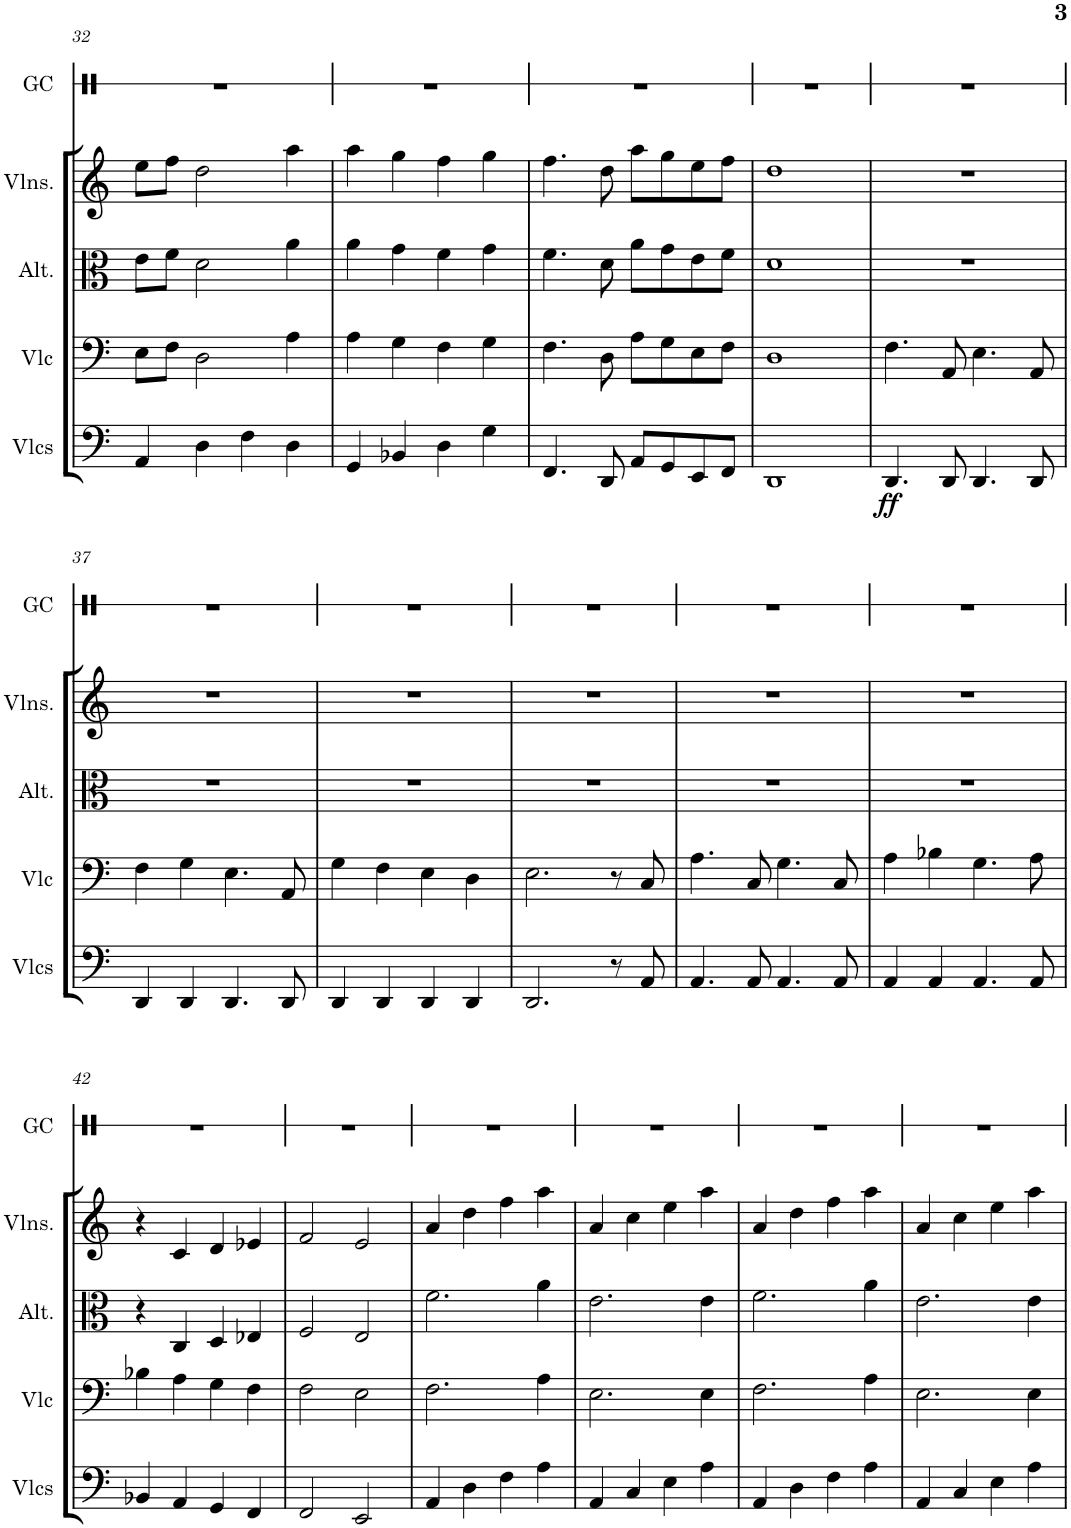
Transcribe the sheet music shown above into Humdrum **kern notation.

**kern	**dynam	**kern	**kern	**kern	**kern
*part5	*part5	*part4	*part3	*part2	*part1
*staff5	*staff5	*staff4	*staff3	*staff2	*staff1
*I"Violoncelles	*	*I"Violoncelle	*I"Alto	*I"Violons	*I"Grosse caisse
*I'Vlcs	*	*I'Vlc	*I'Alt.	*I'Vlns.	*I'GC
!!LO:PB:g=z
*clefF4	*	*clefF4	*clefC3	*clefG2	*clefX
*k[]	*	*k[]	*k[]	*k[]	*k[]
*M4/4	*	*M4/4	*M4/4	*M4/4	*M4/4
=32	=32	=32	=32	=32	=32
4AA/	.	8E\L	8e\L	8ee\L	1r
.	.	8F\J	8f\J	8ff\J	.
4D\	.	2D\	2d\	2dd\	.
4F\	.	.	.	.	.
4D\	.	4A\	4a\	4aa\	.
=33	=33	=33	=33	=33	=33
4GG/	.	4A\	4a\	4aa\	1r
4BB-X/	.	4G\	4g\	4gg\	.
4D\	.	4F\	4f\	4ff\	.
4G\	.	4G\	4g\	4gg\	.
=34	=34	=34	=34	=34	=34
4.FF/	.	4.F\	4.f\	4.ff\	1r
8DD/	.	8D\	8d\	8dd\	.
8AA/L	.	8A\L	8a\L	8aa\L	.
8GG/	.	8G\	8g\	8gg\	.
8EE/	.	8E\	8e\	8ee\	.
8FF/J	.	8F\J	8f\J	8ff\J	.
=35	=35	=35	=35	=35	=35
1DD	.	1D	1d	1dd	1r
=36	=36	=36	=36	=36	=36
!	!LO:DY:b	!	!	!	!
4.DD/	ff	4.F\	1r	1r	1r
8DD/	.	8AA/	.	.	.
4.DD/	.	4.E\	.	.	.
8DD/	.	8AA/	.	.	.
!!LO:LB:g=z
=37	=37	=37	=37	=37	=37
4DD/	.	4F\	1r	1r	1r
4DD/	.	4G\	.	.	.
4.DD/	.	4.E\	.	.	.
8DD/	.	8AA/	.	.	.
=38	=38	=38	=38	=38	=38
4DD/	.	4G\	1r	1r	1r
4DD/	.	4F\	.	.	.
4DD/	.	4E\	.	.	.
4DD/	.	4D\	.	.	.
=39	=39	=39	=39	=39	=39
2.DD/	.	2.E\	1r	1r	1r
8r	.	8r	.	.	.
8AA/	.	8C/	.	.	.
=40	=40	=40	=40	=40	=40
4.AA/	.	4.A\	1r	1r	1r
8AA/	.	8C/	.	.	.
4.AA/	.	4.G\	.	.	.
8AA/	.	8C/	.	.	.
=41	=41	=41	=41	=41	=41
4AA/	.	4A\	1r	1r	1r
4AA/	.	4B-X\	.	.	.
4.AA/	.	4.G\	.	.	.
8AA/	.	8A\	.	.	.
!!LO:LB:g=z
=42	=42	=42	=42	=42	=42
4BB-X/	.	4B-X\	4r	4r	1r
4AA/	.	4A\	4C/	4c/	.
4GG/	.	4G\	4D/	4d/	.
4FF/	.	4F\	4E-X/	4e-X/	.
=43	=43	=43	=43	=43	=43
2FF/	.	2F\	2F/	2f/	1r
2EE/	.	2E\	2E/	2e/	.
=44	=44	=44	=44	=44	=44
4AA/	.	2.F\	2.f\	4a/	1r
4D\	.	.	.	4dd\	.
4F\	.	.	.	4ff\	.
4A\	.	4A\	4a\	4aa\	.
=45	=45	=45	=45	=45	=45
4AA/	.	2.E\	2.e\	4a/	1r
4C/	.	.	.	4cc\	.
4E\	.	.	.	4ee\	.
4A\	.	4E\	4e\	4aa\	.
=46	=46	=46	=46	=46	=46
4AA/	.	2.F\	2.f\	4a/	1r
4D\	.	.	.	4dd\	.
4F\	.	.	.	4ff\	.
4A\	.	4A\	4a\	4aa\	.
=47	=47	=47	=47	=47	=47
4AA/	.	2.E\	2.e\	4a/	1r
4C/	.	.	.	4cc\	.
4E\	.	.	.	4ee\	.
4A\	.	4E\	4e\	4aa\	.
=	=	=	=	=	=
*-	*-	*-	*-	*-	*-
